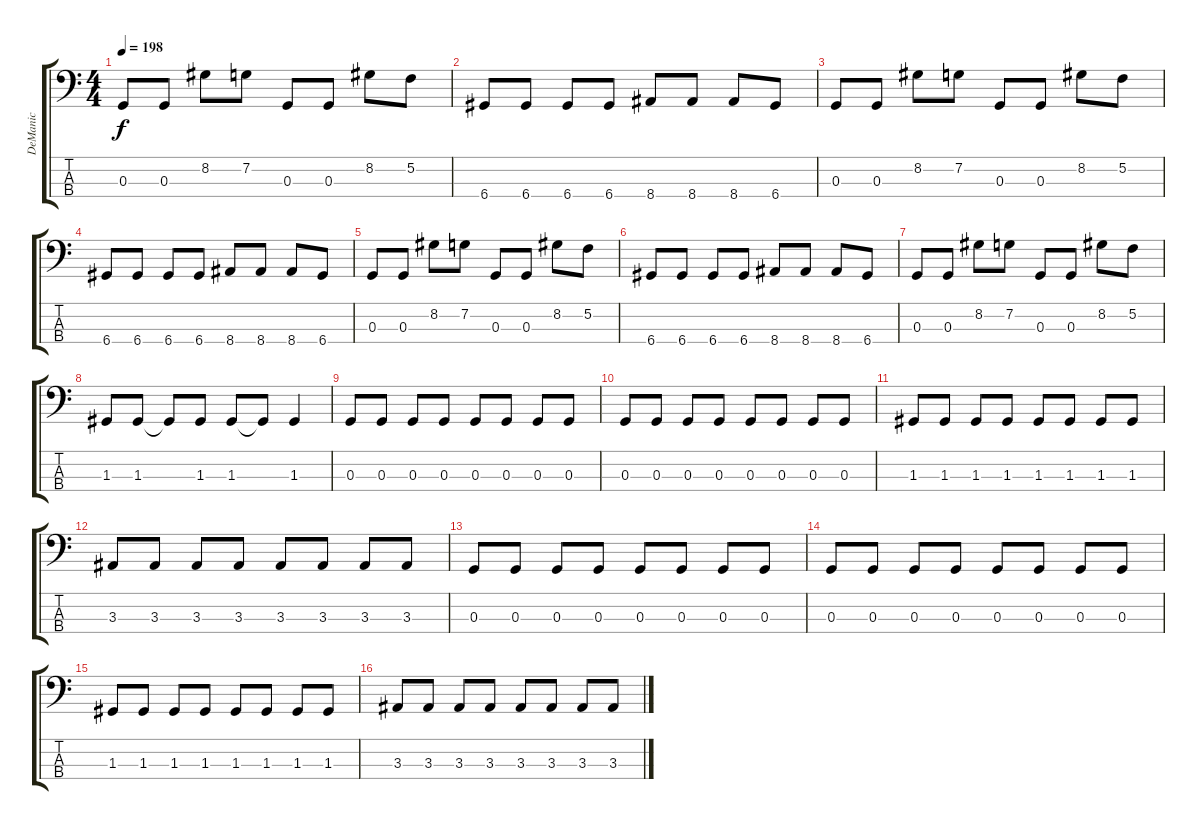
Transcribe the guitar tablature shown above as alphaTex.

\track ("DeManic" "DeManic") {instrument electricbassfinger}
\staff {score tabs}
\tuning (F2 C2 G1 D1) {hide}
\ts (4 4)
\tempo 198
\clef f4
\ks c
0.3.8{dy f} 0.3.8 8.2.8 7.2.8 0.3.8 0.3.8 8.2.8 5.2.8 |
6.4.8 6.4.8 6.4.8 6.4.8 8.4.8 8.4.8 8.4.8 6.4.8 |
0.3.8 0.3.8 8.2.8 7.2.8 0.3.8 0.3.8 8.2.8 5.2.8 |
6.4.8 6.4.8 6.4.8 6.4.8 8.4.8 8.4.8 8.4.8 6.4.8 |
0.3.8 0.3.8 8.2.8 7.2.8 0.3.8 0.3.8 8.2.8 5.2.8 |
6.4.8 6.4.8 6.4.8 6.4.8 8.4.8 8.4.8 8.4.8 6.4.8 |
0.3.8 0.3.8 8.2.8 7.2.8 0.3.8 0.3.8 8.2.8 5.2.8 |
1.3.8 1.3.8 1.3{t}.8 1.3.8 1.3.8 1.3{t}.8 1.3.4 |
0.3.8 0.3.8 0.3.8 0.3.8 0.3.8 0.3.8 0.3.8 0.3.8 |
0.3.8 0.3.8 0.3.8 0.3.8 0.3.8 0.3.8 0.3.8 0.3.8 |
1.3.8 1.3.8 1.3.8 1.3.8 1.3.8 1.3.8 1.3.8 1.3.8 |
3.3.8 3.3.8 3.3.8 3.3.8 3.3.8 3.3.8 3.3.8 3.3.8 |
0.3.8 0.3.8 0.3.8 0.3.8 0.3.8 0.3.8 0.3.8 0.3.8 |
0.3.8 0.3.8 0.3.8 0.3.8 0.3.8 0.3.8 0.3.8 0.3.8 |
1.3.8 1.3.8 1.3.8 1.3.8 1.3.8 1.3.8 1.3.8 1.3.8 |
3.3.8 3.3.8 3.3.8 3.3.8 3.3.8 3.3.8 3.3.8 3.3.8
